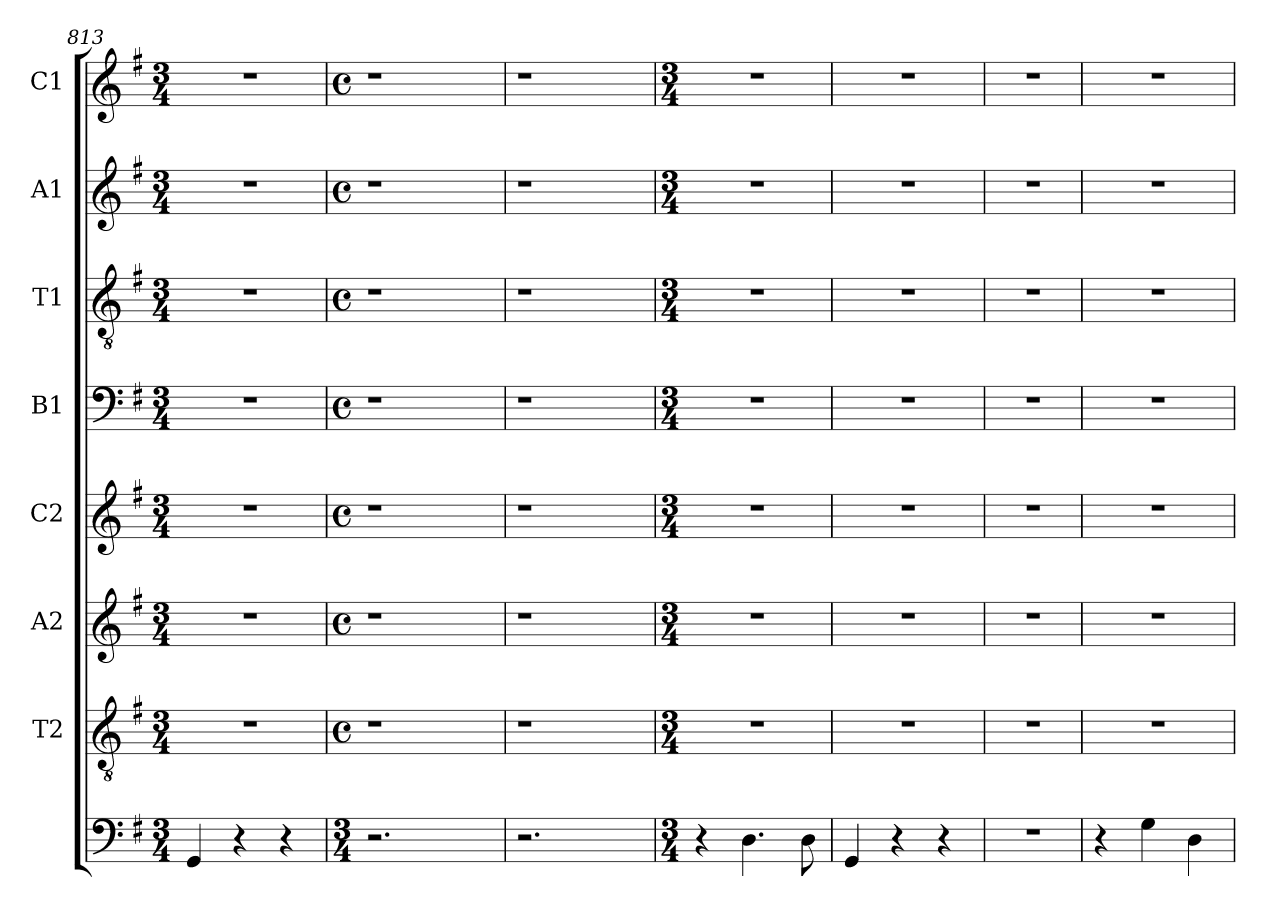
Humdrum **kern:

**kern	**kern	**kern	**kern	**kern	**kern	**kern	**kern
*part8	*part7	*part6	*part5	*part4	*part3	*part2	*part1
*staff8	*staff7	*staff6	*staff5	*staff4	*staff3	*staff2	*staff1
*	*I"T2	*I"A2	*I"C2	*I"B1	*I"T1	*I"A1	*I"C1
*	*I'T2	*I'A2	*I'C2	*I'B1	*I'T1	*I'A1	*I'C1
*clefF4	*clefGv2	*clefG2	*clefG2	*clefF4	*clefGv2	*clefG2	*clefG2
*k[f#]	*k[f#]	*k[f#]	*k[f#]	*k[f#]	*k[f#]	*k[f#]	*k[f#]
*G:	*G:	*G:	*G:	*G:	*G:	*G:	*G:
*M3/4	*M3/4	*M3/4	*M3/4	*M3/4	*M3/4	*M3/4	*M3/4
=813	=813	=813	=813	=813	=813	=813	=813
4GG/	2.r	2.r	2.r	2.r	2.r	2.r	2.r
4r	.	.	.	.	.	.	.
4r	.	.	.	.	.	.	.
=814	=814	=814	=814	=814	=814	=814	=814
*M3/4	*M4/4	*M4/4	*M4/4	*M4/4	*M4/4	*M4/4	*M4/4
*	*met(c)	*met(c)	*met(c)	*met(c)	*met(c)	*met(c)	*met(c)
2.r	1r	1r	1r	1r	1r	1r	1r
4ryy	.	.	.	.	.	.	.
=815	=815	=815	=815	=815	=815	=815	=815
2.r	1r	1r	1r	1r	1r	1r	1r
4ryy	.	.	.	.	.	.	.
!!LO:LB:g=z
=816	=816	=816	=816	=816	=816	=816	=816
*M3/4	*M3/4	*M3/4	*M3/4	*M3/4	*M3/4	*M3/4	*M3/4
4r	2.r	2.r	2.r	2.r	2.r	2.r	2.r
4.D\	.	.	.	.	.	.	.
8D\	.	.	.	.	.	.	.
=817	=817	=817	=817	=817	=817	=817	=817
4GG/	2.r	2.r	2.r	2.r	2.r	2.r	2.r
4r	.	.	.	.	.	.	.
4r	.	.	.	.	.	.	.
=818	=818	=818	=818	=818	=818	=818	=818
!LO:N:vis=1	!	!	!	!	!	!	!
2.r	2.r	2.r	2.r	2.r	2.r	2.r	2.r
=819	=819	=819	=819	=819	=819	=819	=819
4r	2.r	2.r	2.r	2.r	2.r	2.r	2.r
4G\	.	.	.	.	.	.	.
4D\	.	.	.	.	.	.	.
=	=	=	=	=	=	=	=
*-	*-	*-	*-	*-	*-	*-	*-
